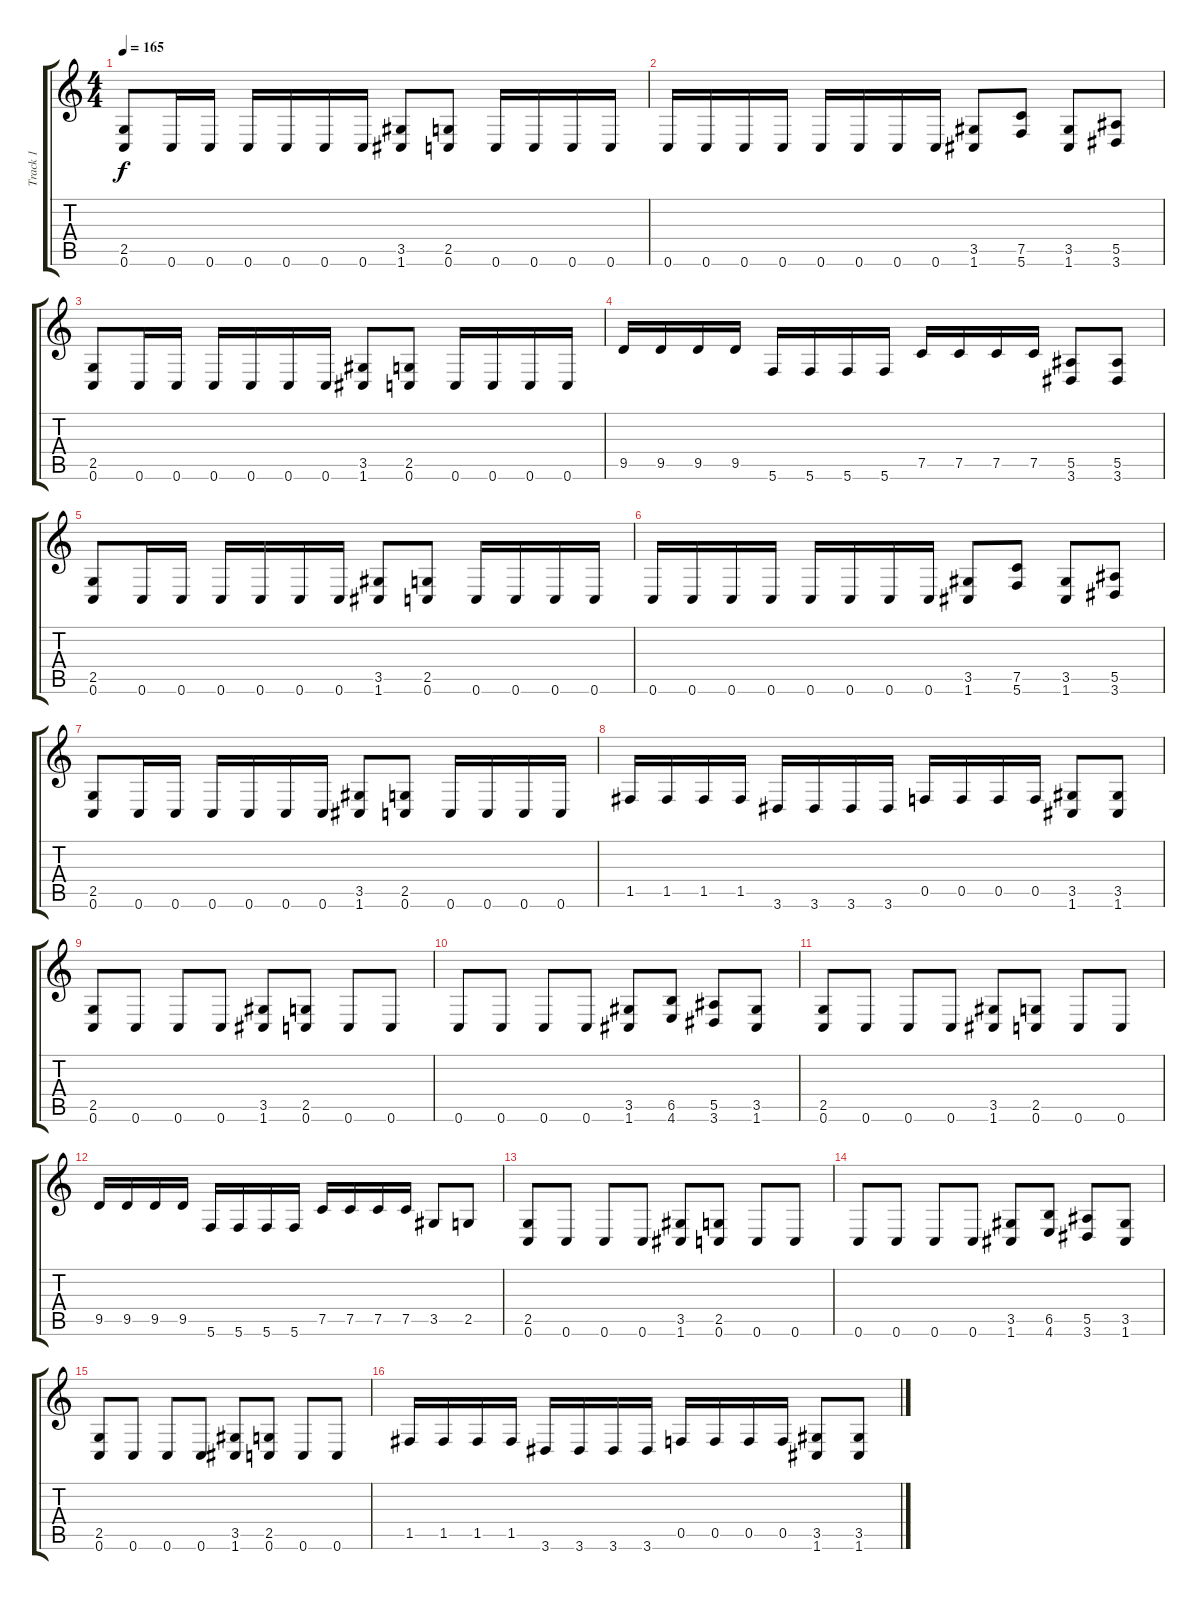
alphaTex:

\track ("Track 1" "Track 1") {instrument distortionguitar}
\staff {score tabs}
\tuning (C4 G3 Eb3 Bb2 F2 C2) {hide}
\ts (4 4)
\tempo 165
\clef g2
\ks c
(2.5 0.6).8{dy f instrument distortionguitar} 0.6.16 0.6.16 0.6.16 0.6.16 0.6.16 0.6.16 (3.5 1.6).8 (2.5 0.6).8 0.6.16 0.6.16 0.6.16 0.6.16 |
0.6.16 0.6.16 0.6.16 0.6.16 0.6.16 0.6.16 0.6.16 0.6.16 (3.5 1.6).8 (7.5 5.6).8 (3.5 1.6).8 (5.5 3.6).8 |
(2.5 0.6).8 0.6.16 0.6.16 0.6.16 0.6.16 0.6.16 0.6.16 (3.5 1.6).8 (2.5 0.6).8 0.6.16 0.6.16 0.6.16 0.6.16 |
9.5.16 9.5.16 9.5.16 9.5.16 5.6.16 5.6.16 5.6.16 5.6.16 7.5.16 7.5.16 7.5.16 7.5.16 (5.5 3.6).8 (5.5 3.6).8 |
(2.5 0.6).8 0.6.16 0.6.16 0.6.16 0.6.16 0.6.16 0.6.16 (3.5 1.6).8 (2.5 0.6).8 0.6.16 0.6.16 0.6.16 0.6.16 |
0.6.16 0.6.16 0.6.16 0.6.16 0.6.16 0.6.16 0.6.16 0.6.16 (3.5 1.6).8 (7.5 5.6).8 (3.5 1.6).8 (5.5 3.6).8 |
(2.5 0.6).8 0.6.16 0.6.16 0.6.16 0.6.16 0.6.16 0.6.16 (3.5 1.6).8 (2.5 0.6).8 0.6.16 0.6.16 0.6.16 0.6.16 |
1.5.16 1.5.16 1.5.16 1.5.16 3.6.16 3.6.16 3.6.16 3.6.16 0.5.16 0.5.16 0.5.16 0.5.16 (3.5 1.6).8 (3.5 1.6).8 |
(2.5 0.6).8 0.6.8 0.6.8 0.6.8 (3.5 1.6).8 (2.5 0.6).8 0.6.8 0.6.8 |
0.6.8 0.6.8 0.6.8 0.6.8 (3.5 1.6).8 (6.5 4.6).8 (5.5 3.6).8 (3.5 1.6).8 |
(2.5 0.6).8 0.6.8 0.6.8 0.6.8 (3.5 1.6).8 (2.5 0.6).8 0.6.8 0.6.8 |
9.5.16 9.5.16 9.5.16 9.5.16 5.6.16 5.6.16 5.6.16 5.6.16 7.5.16 7.5.16 7.5.16 7.5.16 3.5.8 2.5.8 |
(2.5 0.6).8 0.6.8 0.6.8 0.6.8 (3.5 1.6).8 (2.5 0.6).8 0.6.8 0.6.8 |
0.6.8 0.6.8 0.6.8 0.6.8 (3.5 1.6).8 (6.5 4.6).8 (5.5 3.6).8 (3.5 1.6).8 |
(2.5 0.6).8 0.6.8 0.6.8 0.6.8 (3.5 1.6).8 (2.5 0.6).8 0.6.8 0.6.8 |
1.5.16 1.5.16 1.5.16 1.5.16 3.6.16 3.6.16 3.6.16 3.6.16 0.5.16 0.5.16 0.5.16 0.5.16 (3.5 1.6).8 (3.5 1.6).8
